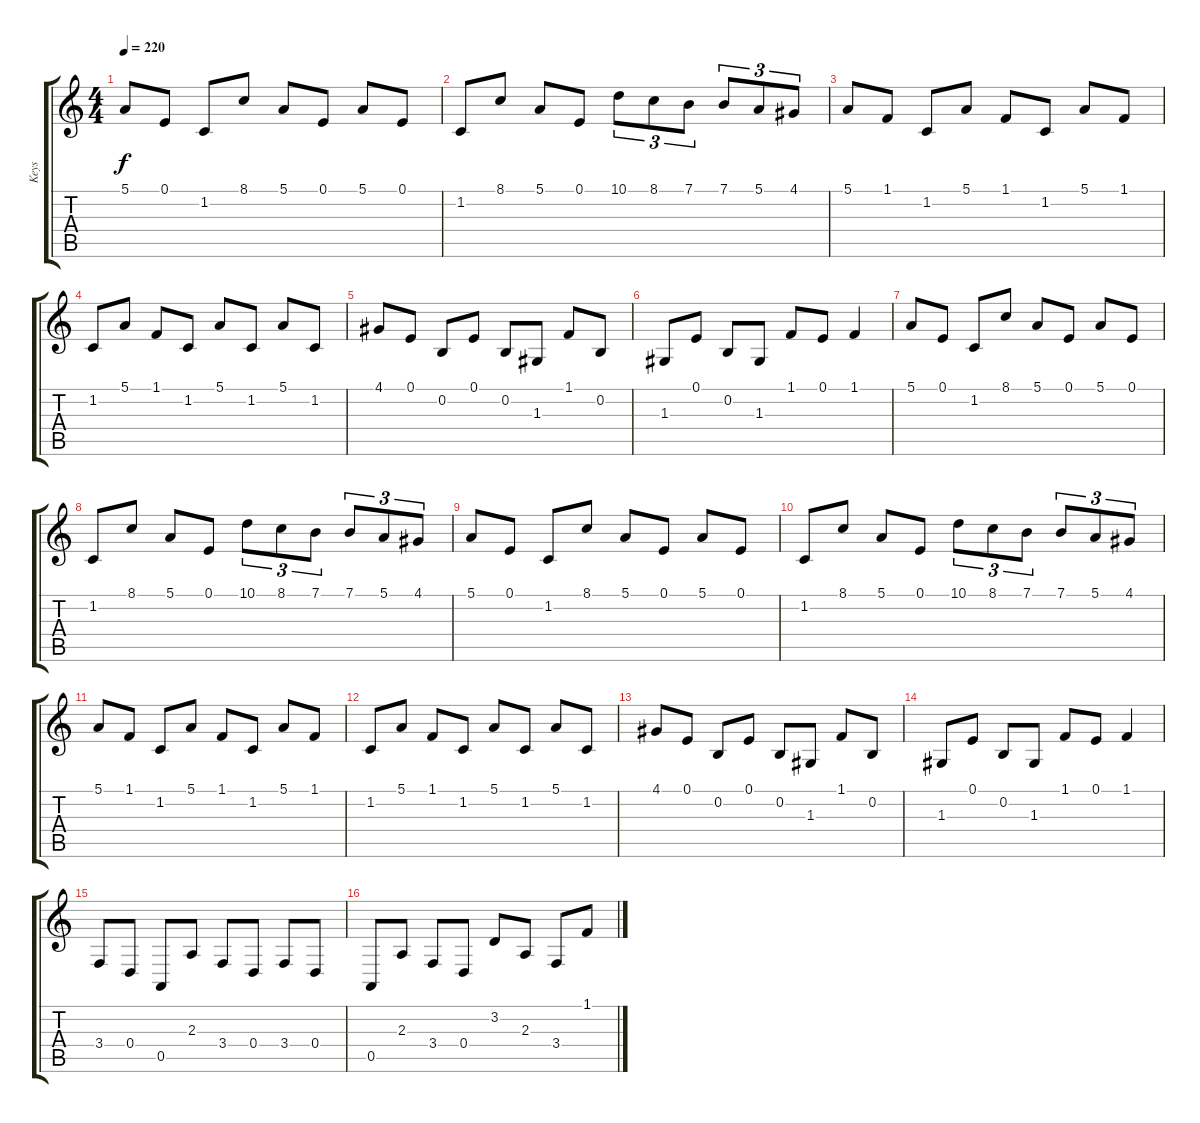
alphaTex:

\track ("Keys" "Keys") {instrument churchorgan}
\staff {score tabs}
\tuning (E4 B3 G3 D3 A2 E2) {hide}
\ts (4 4)
\tempo 220
\clef g2
\ks aminor
5.1.8{dy f} 0.1.8 1.2.8 8.1.8 5.1.8 0.1.8 5.1.8 0.1.8 |
1.2.8 8.1.8 5.1.8 0.1.8 10.1.8{tu (3 2)} 8.1.8{tu (3 2)} 7.1.8{tu (3 2)} 7.1.8{tu (3 2)} 5.1.8{tu (3 2)} 4.1.8{tu (3 2)} |
5.1.8 1.1.8 1.2.8 5.1.8 1.1.8 1.2.8 5.1.8 1.1.8 |
1.2.8 5.1.8 1.1.8 1.2.8 5.1.8 1.2.8 5.1.8 1.2.8 |
4.1.8 0.1.8 0.2.8 0.1.8 0.2.8 1.3.8 1.1.8 0.2.8 |
1.3.8 0.1.8 0.2.8 1.3.8 1.1.8 0.1.8 1.1.4 |
5.1.8 0.1.8 1.2.8 8.1.8 5.1.8 0.1.8 5.1.8 0.1.8 |
1.2.8 8.1.8 5.1.8 0.1.8 10.1.8{tu (3 2)} 8.1.8{tu (3 2)} 7.1.8{tu (3 2)} 7.1.8{tu (3 2)} 5.1.8{tu (3 2)} 4.1.8{tu (3 2)} |
5.1.8 0.1.8 1.2.8 8.1.8 5.1.8 0.1.8 5.1.8 0.1.8 |
1.2.8 8.1.8 5.1.8 0.1.8 10.1.8{tu (3 2)} 8.1.8{tu (3 2)} 7.1.8{tu (3 2)} 7.1.8{tu (3 2)} 5.1.8{tu (3 2)} 4.1.8{tu (3 2)} |
5.1.8 1.1.8 1.2.8 5.1.8 1.1.8 1.2.8 5.1.8 1.1.8 |
1.2.8 5.1.8 1.1.8 1.2.8 5.1.8 1.2.8 5.1.8 1.2.8 |
4.1.8 0.1.8 0.2.8 0.1.8 0.2.8 1.3.8 1.1.8 0.2.8 |
1.3.8 0.1.8 0.2.8 1.3.8 1.1.8 0.1.8 1.1.4 |
3.4.8{volume 16} 0.4.8 0.5.8 2.3.8 3.4.8 0.4.8 3.4.8 0.4.8 |
0.5.8 2.3.8 3.4.8 0.4.8 3.2.8 2.3.8 3.4.8 1.1.8
